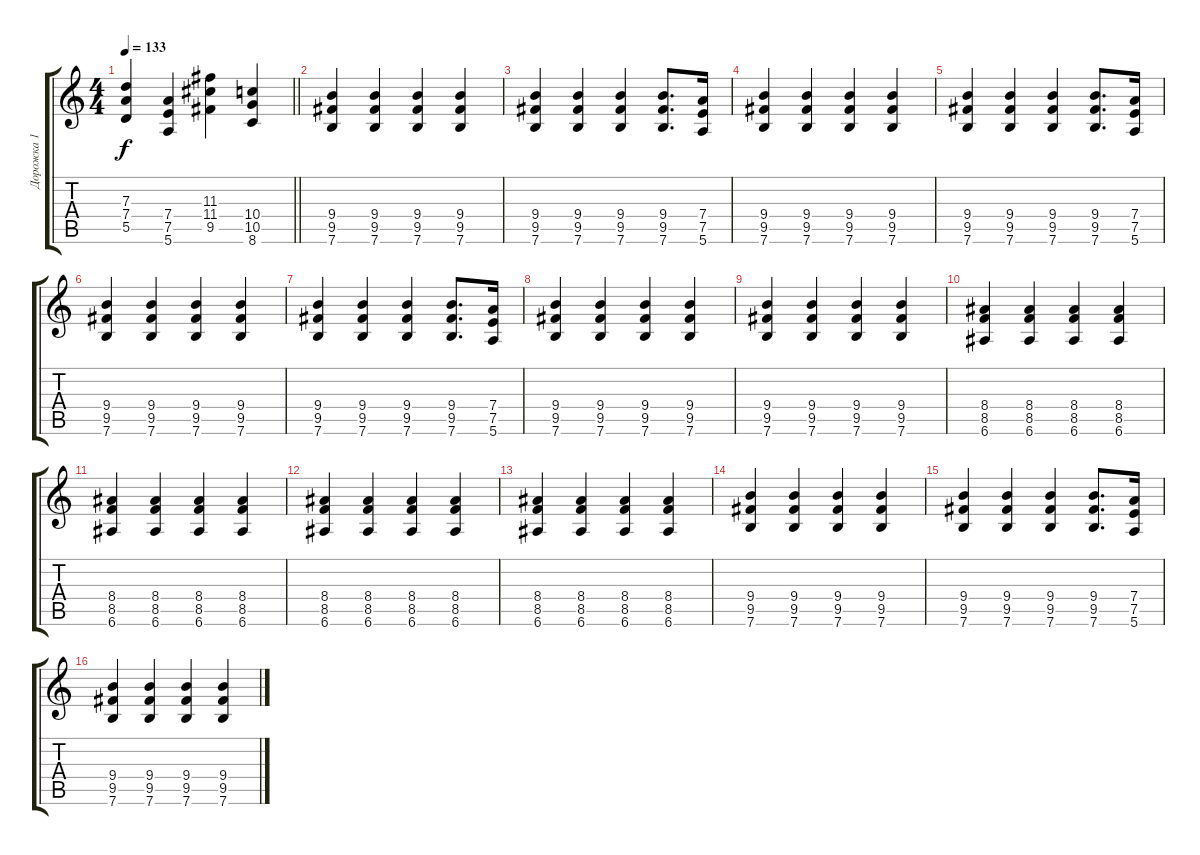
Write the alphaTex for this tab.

\track ("Дорожка 1" "Дорожка 1") {instrument overdrivenguitar}
\staff {score tabs}
\tuning (E4 B3 G3 D3 A2 E2) {hide}
\ts (4 4)
\tempo 133
\clef g2
\barLineRight lightlight
\ks c
(7.3 7.4 5.5).4{dy f} (7.4 7.5 5.6).4 (11.3 11.4 9.5).4 (10.4 10.5 8.6).4 |
(9.4 9.5 7.6).4 (9.4 9.5 7.6).4 (9.4 9.5 7.6).4 (9.4 9.5 7.6).4 |
(9.4 9.5 7.6).4 (9.4 9.5 7.6).4 (9.4 9.5 7.6).4 (9.4 9.5 7.6).8{d} (7.4 7.5 5.6).16 |
(9.4 9.5 7.6).4 (9.4 9.5 7.6).4 (9.4 9.5 7.6).4 (9.4 9.5 7.6).4 |
(9.4 9.5 7.6).4 (9.4 9.5 7.6).4 (9.4 9.5 7.6).4 (9.4 9.5 7.6).8{d} (7.4 7.5 5.6).16 |
(9.4 9.5 7.6).4 (9.4 9.5 7.6).4 (9.4 9.5 7.6).4 (9.4 9.5 7.6).4 |
(9.4 9.5 7.6).4 (9.4 9.5 7.6).4 (9.4 9.5 7.6).4 (9.4 9.5 7.6).8{d} (7.4 7.5 5.6).16 |
(9.4 9.5 7.6).4 (9.4 9.5 7.6).4 (9.4 9.5 7.6).4 (9.4 9.5 7.6).4 |
(9.4 9.5 7.6).4 (9.4 9.5 7.6).4 (9.4 9.5 7.6).4 (9.4 9.5 7.6).4 |
(8.4 8.5 6.6).4 (8.4 8.5 6.6).4 (8.4 8.5 6.6).4 (8.4 8.5 6.6).4 |
(8.4 8.5 6.6).4 (8.4 8.5 6.6).4 (8.4 8.5 6.6).4 (8.4 8.5 6.6).4 |
(8.4 8.5 6.6).4 (8.4 8.5 6.6).4 (8.4 8.5 6.6).4 (8.4 8.5 6.6).4 |
(8.4 8.5 6.6).4 (8.4 8.5 6.6).4 (8.4 8.5 6.6).4 (8.4 8.5 6.6).4 |
(9.4 9.5 7.6).4 (9.4 9.5 7.6).4 (9.4 9.5 7.6).4 (9.4 9.5 7.6).4 |
(9.4 9.5 7.6).4 (9.4 9.5 7.6).4 (9.4 9.5 7.6).4 (9.4 9.5 7.6).8{d} (7.4 7.5 5.6).16 |
(9.4 9.5 7.6).4 (9.4 9.5 7.6).4 (9.4 9.5 7.6).4 (9.4 9.5 7.6).4
